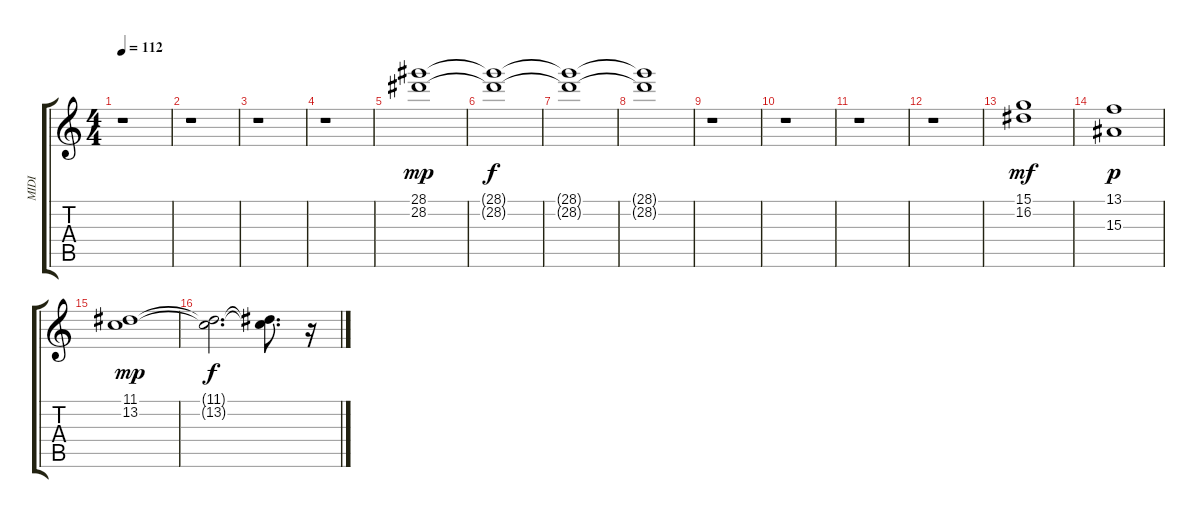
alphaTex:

\track ("MIDI" "MIDI") {instrument rockorgan}
\staff {score tabs}
\tuning (E4 B3 G3 D3 A2 E2) {hide}
\ts (4 4)
\tempo 112
\clef g2
\ks c
r.1{dy f} |
r.1 |
r.1 |
r.1 |
(28.1 28.2).1{dy mp volume 0} |
(28.1{t} 28.2{t}).1{dy f} |
(28.1{t} 28.2{t}).1 |
(28.1{t} 28.2{t}).1 |
r.1 |
r.1 |
r.1 |
r.1 |
(15.1 16.2).1{dy mf volume 8} |
(13.1 15.3).1{dy p} |
(11.1 13.2).1{dy mp} |
(11.1{t} 13.2{t}).2{d dy f} (11.1{t} 13.2{t}).8{d} r.16
